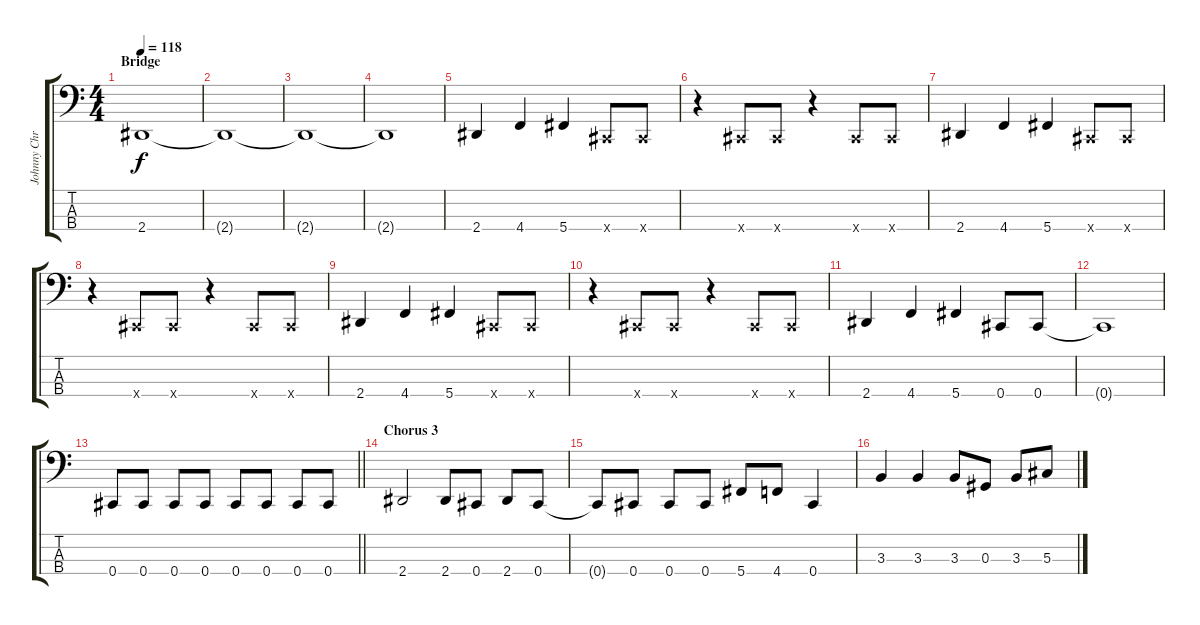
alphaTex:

\track ("Johnny Christ" "Johnny Chr") {instrument electricbassfinger}
\staff {score tabs}
\tuning (Gb2 Db2 Ab1 Db1) {hide}
\ts (4 4)
\section ("" "Bridge")
\tempo 118
\clef f4
\ks c
2.4.1{dy f} |
2.4{t}.1 |
2.4{t}.1{volume 5} |
2.4{t}.1 |
2.4.4{volume 13} 4.4.4 5.4.4 0.4{x}.8 0.4{x}.8 |
r.4 0.4{x}.8 0.4{x}.8 r.4 0.4{x}.8 0.4{x}.8 |
2.4.4 4.4.4 5.4.4 0.4{x}.8 0.4{x}.8 |
r.4 0.4{x}.8 0.4{x}.8 r.4 0.4{x}.8 0.4{x}.8 |
2.4.4 4.4.4 5.4.4 0.4{x}.8 0.4{x}.8 |
r.4 0.4{x}.8 0.4{x}.8 r.4 0.4{x}.8 0.4{x}.8 |
2.4.4 4.4.4 5.4.4 0.4.8 0.4.8 |
0.4{t}.1 |
\barLineRight lightlight
0.4.8 0.4.8 0.4.8 0.4.8 0.4.8 0.4.8 0.4.8 0.4.8 |
\section ("" "Chorus 3")
2.4.2 2.4.8 0.4.8 2.4.8 0.4.8 |
0.4{t}.8 0.4.8 0.4.8 0.4.8 5.4.8 4.4.8 0.4.4 |
3.3.4 3.3.4 3.3.8 0.3.8 3.3.8 5.3.8
